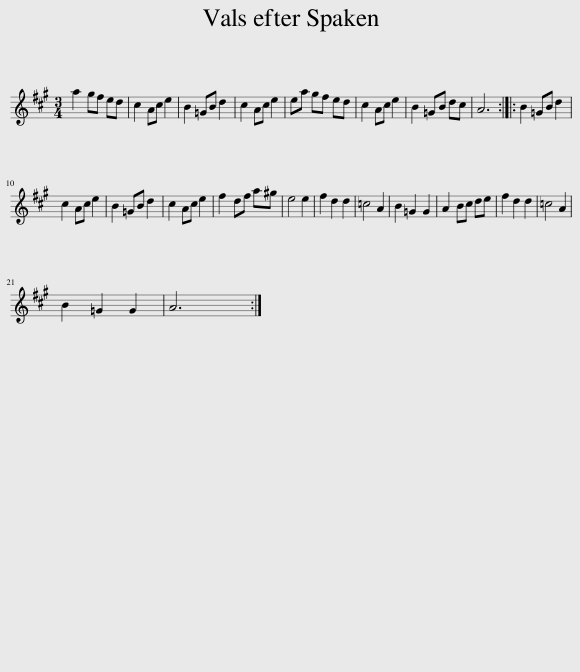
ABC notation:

X:1
L:1/8
M:3/4
I:linebreak $
K:A
V:1 treble
V:1
 a2 gf ed | c2 Ac e2 | B2 =GB d2 | c2 Ac e2 | ea gf ed | %5
 c2 Ac e2 | B2 =GB dc | A6 :: B2 =GB d2 |$ c2 Ac e2 | %10
 B2 =GB d2 | c2 Ac e2 | f2 df a^g | e4 e2 | f2 d2 d2 | %15
 =c4 A2 | B2 =G2 G2 | A2 Bc de | f2 d2 d2 | =c4 A2 |$ %20
 B2 =G2 G2 | A6 :| %22
